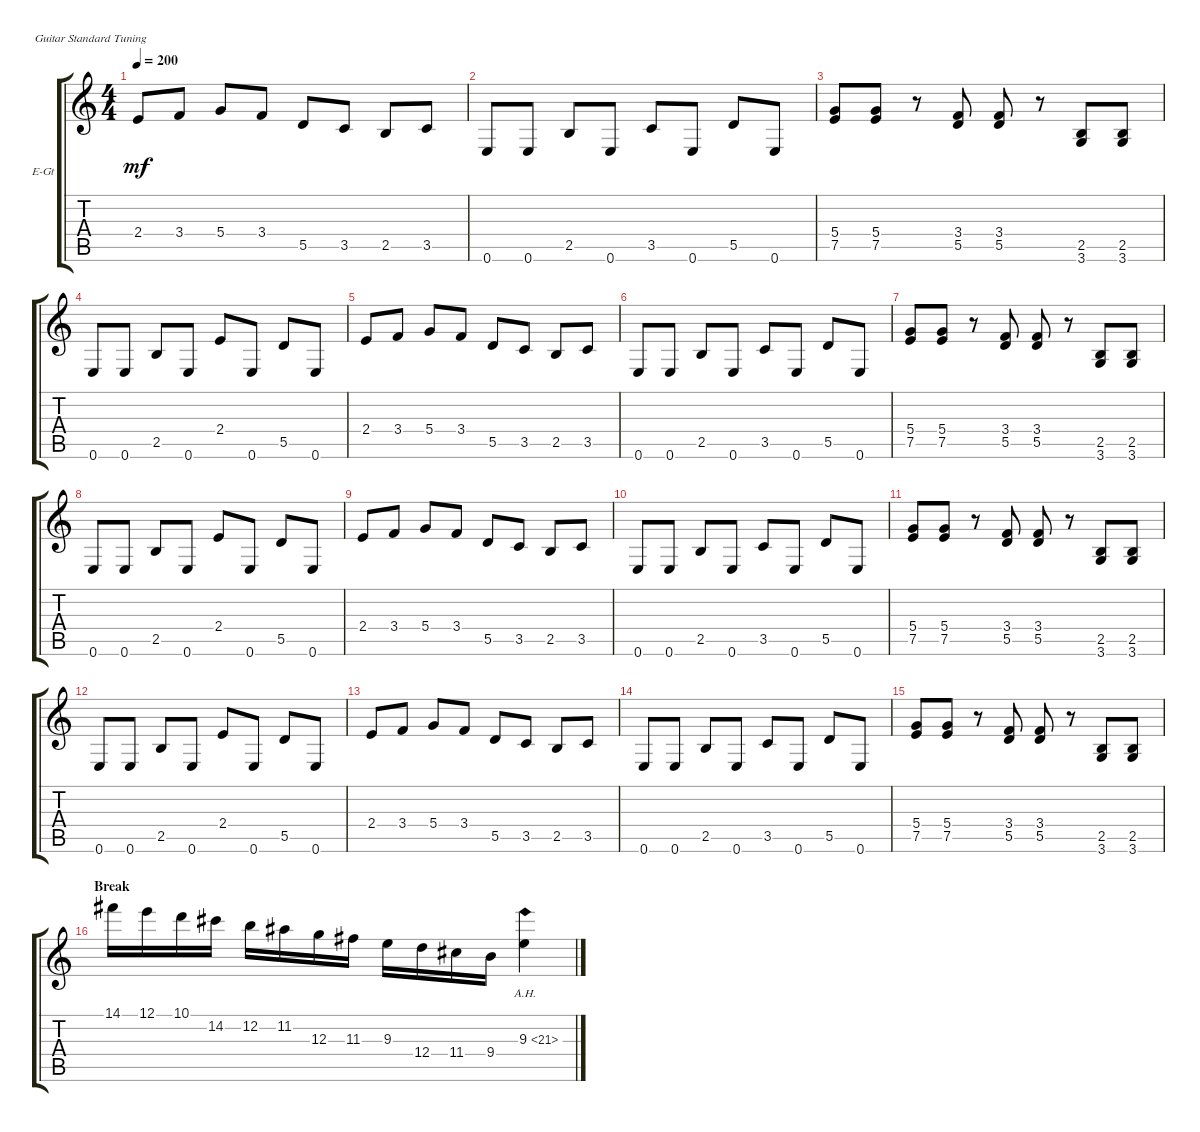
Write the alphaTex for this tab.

\defaultSystemsLayout 4
\bracketExtendMode groupsimilarinstruments
\firstSystemTrackNameOrientation horizontal
\otherSystemsTrackNameOrientation horizontal
\track ("Gtr2" "E-Gt") {instrument distortionguitar}
\staff {score tabs}
\tuning (E4 B3 G3 D3 A2 E2)
\ts (4 4)
\tempo 200
\clef g2
\ks c
2.4.8{dy mf} 3.4.8 5.4.8 3.4.8 5.5.8 3.5.8 2.5.8 3.5.8 |
0.6.8 0.6.8 2.5.8 0.6.8 3.5.8 0.6.8 5.5.8 0.6.8 |
(7.5 5.4).8 (7.5 5.4).8 r.8 (5.5 3.4).8 (3.4 5.5).8 r.8 (3.6 2.5).8 (3.6 2.5).8 |
0.6.8 0.6.8 2.5.8 0.6.8 2.4.8 0.6.8 5.5.8 0.6.8 |
2.4.8 3.4.8 5.4.8 3.4.8 5.5.8 3.5.8 2.5.8 3.5.8 |
0.6.8 0.6.8 2.5.8 0.6.8 3.5.8 0.6.8 5.5.8 0.6.8 |
(7.5 5.4).8 (7.5 5.4).8 r.8 (5.5 3.4).8 (3.4 5.5).8 r.8 (3.6 2.5).8 (3.6 2.5).8 |
0.6.8 0.6.8 2.5.8 0.6.8 2.4.8 0.6.8 5.5.8 0.6.8 |
2.4.8 3.4.8 5.4.8 3.4.8 5.5.8 3.5.8 2.5.8 3.5.8 |
0.6.8 0.6.8 2.5.8 0.6.8 3.5.8 0.6.8 5.5.8 0.6.8 |
(7.5 5.4).8 (7.5 5.4).8 r.8 (5.5 3.4).8 (3.4 5.5).8 r.8 (3.6 2.5).8 (3.6 2.5).8 |
0.6.8 0.6.8 2.5.8 0.6.8 2.4.8 0.6.8 5.5.8 0.6.8 |
2.4.8 3.4.8 5.4.8 3.4.8 5.5.8 3.5.8 2.5.8 3.5.8 |
0.6.8 0.6.8 2.5.8 0.6.8 3.5.8 0.6.8 5.5.8 0.6.8 |
(7.5 5.4).8 (7.5 5.4).8 r.8 (5.5 3.4).8 (3.4 5.5).8 r.8 (3.6 2.5).8 (3.6 2.5).8 |
\section ("" "Break")
14.1.16 12.1.16 10.1.16 14.2.16 12.2.16 11.2.16 12.3.16 11.3.16 9.3.16 12.4.16 11.4.16 9.4.16 9.3{ah 12}.4
